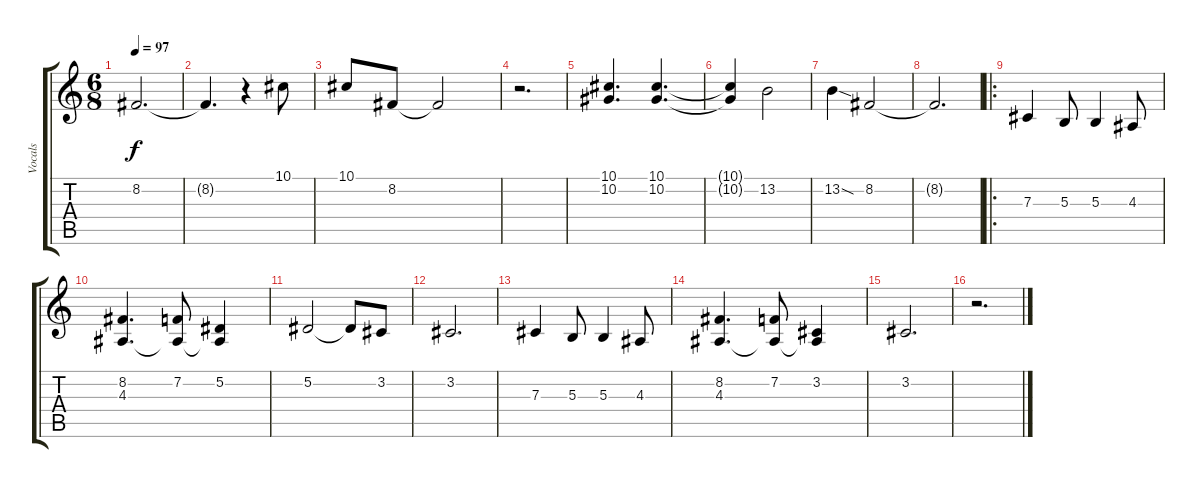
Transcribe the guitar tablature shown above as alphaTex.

\track ("Vocals" "Vocals") {instrument flute}
\staff {score tabs}
\tuning (Eb4 Bb3 Gb3 Db3 Ab2 Eb2) {hide}
\ts (6 8)
\tempo 97
\clef g2
\ks c
8.2.2{d dy f} |
8.2{t}.4{d} r.4 10.1.8 |
10.1.8 8.2.8 8.2{t}.2 |
r.2{d} |
(10.1 10.2).4{d} (10.1 10.2).4{d} |
(10.1{t} 10.2{t}).4 13.2.2 |
13.2{sod}.4 8.2.2 |
8.2{t}.2{d} |
\ro
7.3.4 5.3.8 5.3.4 4.3.8 |
(8.2 4.3).4{d} (7.2 4.3{t}).8 (5.2 4.3{t}).4 |
5.2.2 5.2{t}.8 3.2.8 |
3.2.2{d} |
7.3.4 5.3.8 5.3.4 4.3.8 |
(8.2 4.3).4{d} (7.2 4.3{t}).8 (3.2 4.3{t}).4 |
3.2.2{d} |
r.2{d}
